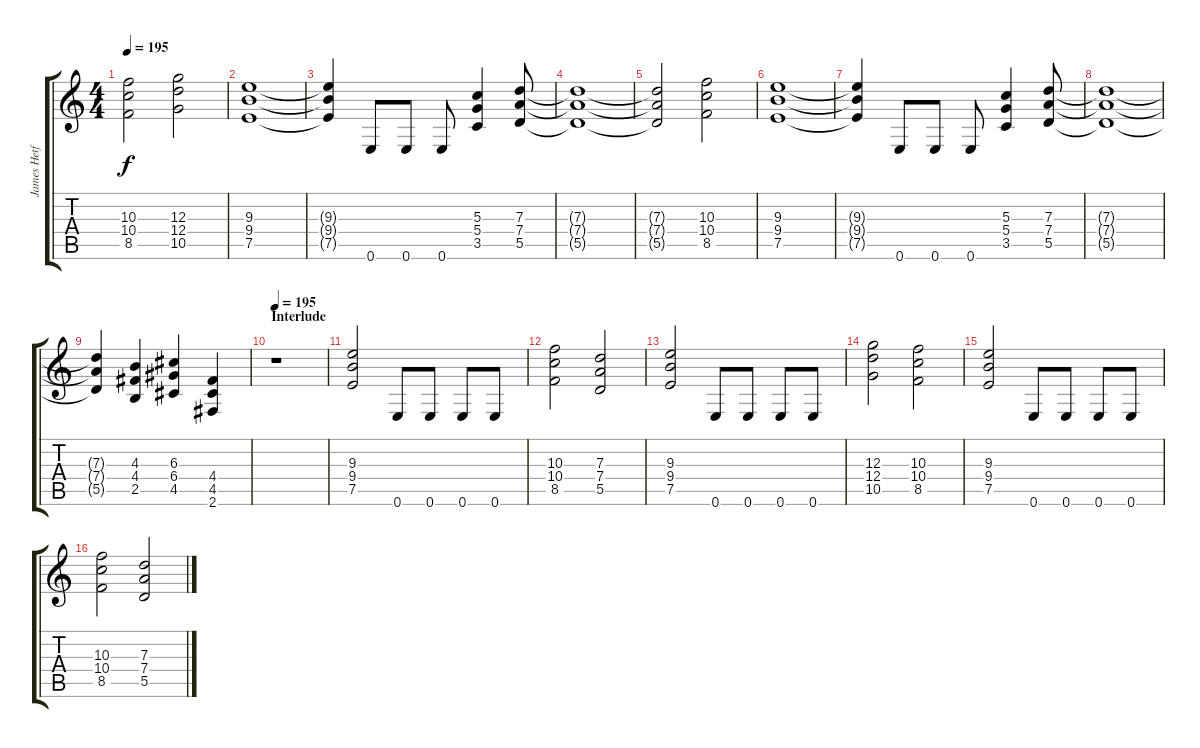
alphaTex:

\track ("James Hetfield (Guitar)" "James Hetf") {instrument distortionguitar}
\staff {score tabs}
\tuning (E4 B3 G3 D3 A2 E2) {hide}
\ts (4 4)
\tempo 195
\clef g2
\ks c
(10.3 10.4 8.5).2{dy f} (12.3 12.4 10.5).2 |
(9.3 9.4 7.5).1 |
(9.3{t} 9.4{t} 7.5{t}).4 0.6.8 0.6.8 0.6.8 (5.3 5.4 3.5).4 (7.3 7.4 5.5).8 |
(7.3{t} 7.4{t} 5.5{t}).1 |
(7.3{t} 7.4{t} 5.5{t}).2 (10.3 10.4 8.5).2 |
(9.3 9.4 7.5).1 |
(9.3{t} 9.4{t} 7.5{t}).4 0.6.8 0.6.8 0.6.8 (5.3 5.4 3.5).4 (7.3 7.4 5.5).8 |
(7.3{t} 7.4{t} 5.5{t}).1 |
(7.3{t} 7.4{t} 5.5{t}).4 (4.3 4.4 2.5).4 (6.3 6.4 4.5).4 (4.4 4.5 2.6).4 |
\section ("" "Interlude")
\tempo 195
r.1 |
(9.3 9.4 7.5).2 0.6.8 0.6.8 0.6.8 0.6.8 |
(10.3 10.4 8.5).2 (7.3 7.4 5.5).2 |
(9.3 9.4 7.5).2 0.6.8 0.6.8 0.6.8 0.6.8 |
(12.3 12.4 10.5).2 (10.3 10.4 8.5).2 |
(9.3 9.4 7.5).2 0.6.8 0.6.8 0.6.8 0.6.8 |
(10.3 10.4 8.5).2 (7.3 7.4 5.5).2
